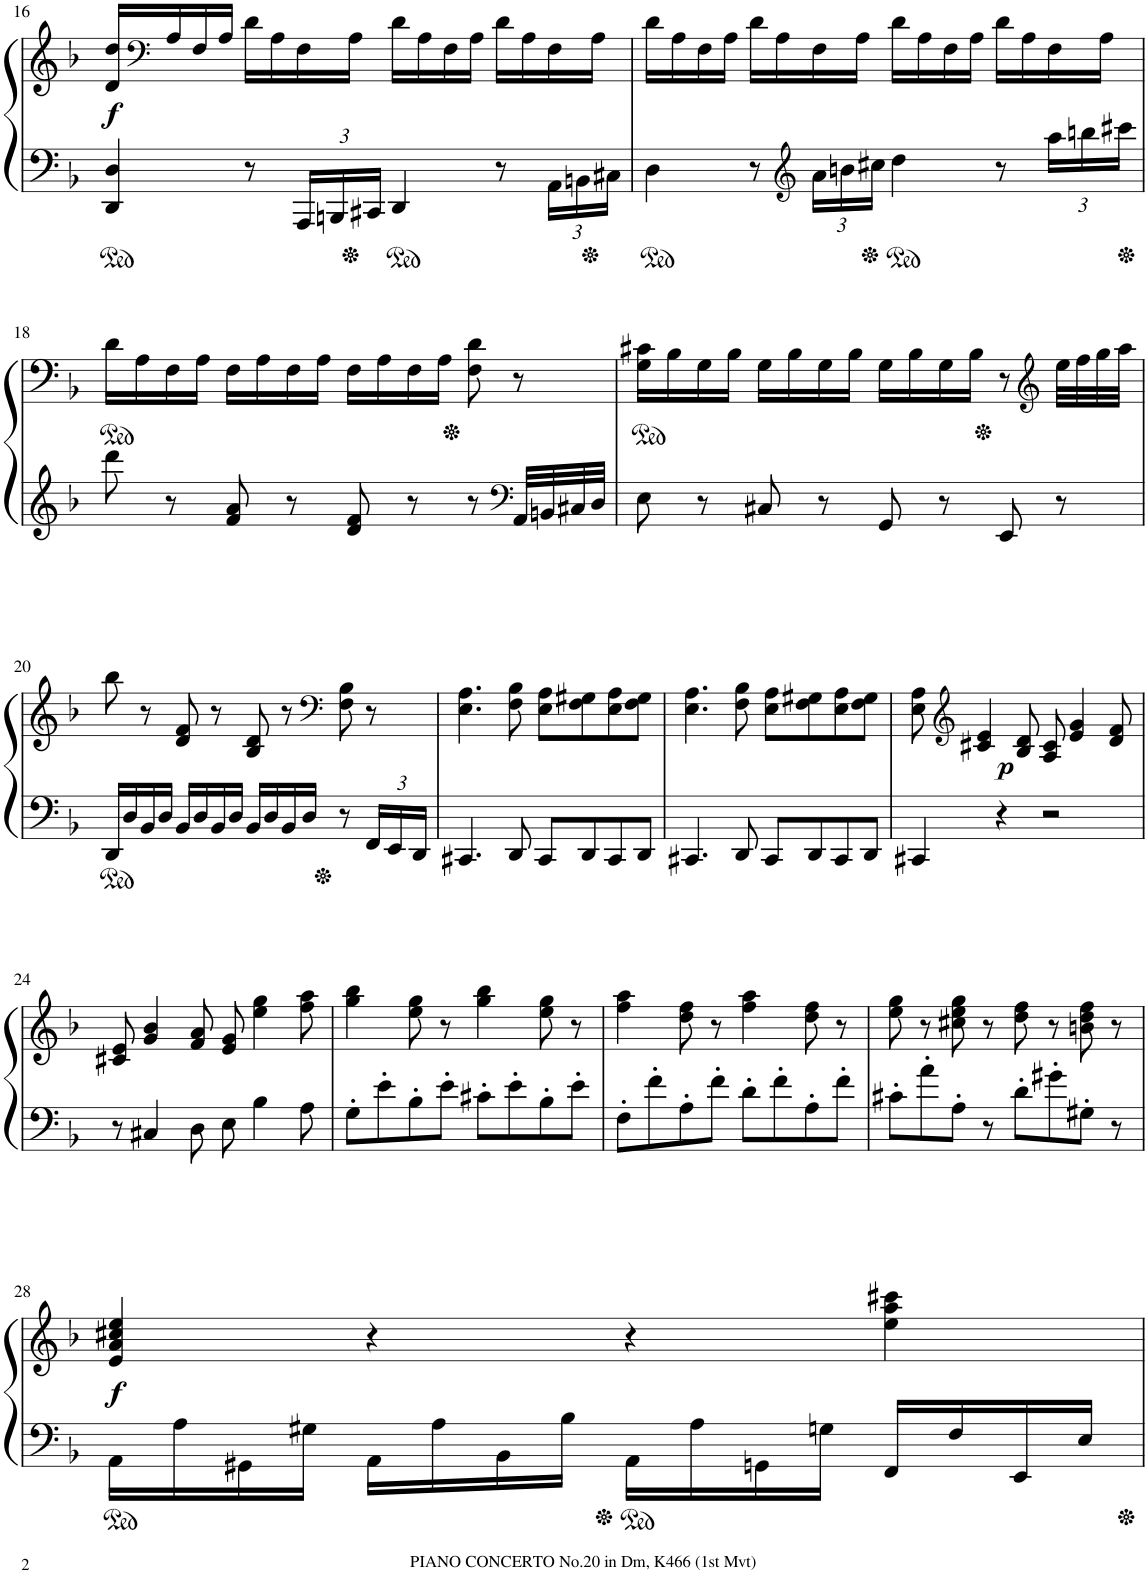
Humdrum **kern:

**kern	**kern	**dynam
*part1	*part1	*part1
*staff2	*staff1	*staff1/2
*I"ピアノ	*	*
!!LO:PB:g=z
*clefF4	*clefG2	*
*k[b-]	*k[b-]	*
*M4/4	*M4/4	*
*met(c)	*met(c)	*
=16	=16	=16
!	!	!LO:DY:a=2
4DD/ 4D/	16d/ 16dd/LL	f
*	*clefF4	*
.	16A/	.
.	16F/	.
.	16A/JJ	.
8r	16d\LL	.
.	16A\	.
*Xbrackettup	*	*
24AAA/LL	16F\	.
24BBBn/	.	.
.	16A\JJ	.
24CC#X/JJ	.	.
4DD/	16d\LL	.
.	16A\	.
.	16F\	.
.	16A\JJ	.
8r	16d\LL	.
.	16A\	.
24AA\LL	16F\	.
24BBn\	.	.
.	16A\JJ	.
24C#X\JJ	.	.
=17	=17	=17
4D\	16d\LL	.
.	16A\	.
.	16F\	.
.	16A\JJ	.
8r	16d\LL	.
.	16A\	.
*clefG2	*	*
24a\LL	16F\	.
24bn\	.	.
.	16A\JJ	.
24cc#X\JJ	.	.
4dd\	16d\LL	.
.	16A\	.
.	16F\	.
.	16A\JJ	.
8r	16d\LL	.
.	16A\	.
24aa\LL	16F\	.
24bbn\	.	.
.	16A\JJ	.
24ccc#X\JJ	.	.
!!LO:LB:g=z
=18	=18	=18
*	*ped	*
8ddd\	16d\LL	.
.	16A\	.
8r	16F\	.
.	16A\JJ	.
8f/ 8a/	16F\LL	.
.	16A\	.
8r	16F\	.
.	16A\JJ	.
8d/ 8f/	16F\LL	.
.	16A\	.
8r	16F\	.
.	16A\JJ	.
*	*Xped	*
8r	8F\ 8d\	.
*clefF4	*	*
32AA/LLL	8r	.
32BBn/	.	.
32C#X/	.	.
32D/JJJ	.	.
=19	=19	=19
*	*ped	*
8E\	16G\ 16c#X\LL	.
.	16B-\	.
8r	16G\	.
.	16B-\JJ	.
8C#X/	16G\LL	.
.	16B-\	.
8r	16G\	.
.	16B-\JJ	.
8GG/	16G\LL	.
.	16B-\	.
8r	16G\	.
.	16B-\JJ	.
*	*Xped	*
8EE/	8r	.
*	*clefG2	*
8r	32ee\LLL	.
.	32ff\	.
.	32gg\	.
.	32aa\JJJ	.
!!LO:LB:g=z
=20	=20	=20
16DD/LL	8bb-\	.
16D/	.	.
16BB-/	8r	.
16D/JJ	.	.
16BB-/LL	8d/ 8f/	.
16D/	.	.
16BB-/	8r	.
16D/JJ	.	.
16BB-/LL	8B-/ 8d/	.
16D/	.	.
16BB-/	8r	.
16D/JJ	.	.
*	*clefF4	*
8r	8F\ 8B-\	.
24FF/LL	8r	.
24EE/	.	.
24DD/JJ	.	.
=21	=21	=21
4.CC#X/	4.E\ 4.A\	.
8DD/	8F\ 8B-\	.
8CC#/L	8E\ 8A\L	.
8DD/	8F\ 8G#X\	.
8CC#/	8E\ 8A\	.
8DD/J	8F\ 8G#\J	.
=22	=22	=22
4.CC#X/	4.E\ 4.A\	.
8DD/	8F\ 8B-\	.
8CC#/L	8E\ 8A\L	.
8DD/	8F\ 8G#X\	.
8CC#/	8E\ 8A\	.
8DD/J	8F\ 8G#\J	.
=23	=23	=23
4CC#X/	8E\ 8A\	.
*	*clefG2	*
.	4c#X/ 4e/	.
!	!	!LO:DY:a=2
4r	.	p
.	8B-/ 8d/	.
2r	8A/ 8c#/	.
.	4e/ 4g/	.
.	8d/ 8f/	.
!!LO:LB:g=z
=24	=24	=24
8r	8c#X/ 8e/	.
4C#X/	4g/ 4b-/	.
8D\	8f/ 8a/	.
8E\	8e/ 8g/	.
4B-\	4ee\ 4gg\	.
8A\	8ff\ 8aa\	.
=25	=25	=25
8G'\L	4gg\ 4bb-\	.
8e'\	.	.
8B-'\	8ee\ 8gg\	.
8e'\J	8r	.
8c#X'\L	4gg\ 4bb-\	.
8e'\	.	.
8B-'\	8ee\ 8gg\	.
8e'\J	8r	.
=26	=26	=26
8F'\L	4ff\ 4aa\	.
8f'\	.	.
8A'\	8dd\ 8ff\	.
8f'\J	8r	.
8d'\L	4ff\ 4aa\	.
8f'\	.	.
8A'\	8dd\ 8ff\	.
8f'\J	8r	.
=27	=27	=27
8c#X'\L	8ee\ 8gg\	.
8a'\	8r	.
8A'\J	8cc#X\ 8ee\ 8gg\	.
8r	8r	.
8d'\L	8dd\ 8ff\	.
8g#X'\	8r	.
8G#X'\J	8bn\ 8dd\ 8ff\	.
8r	8r	.
!!LO:LB:g=z
=28	=28	=28
!	!	!LO:DY:a=2
16AA\LL	4e/ 4a/ 4cc#X/ 4ee/	f
16A\	.	.
16GG#X\	.	.
16G#X\JJ	.	.
16AA\LL	4r	.
16A\	.	.
16BB-\	.	.
16B-\JJ	.	.
16AA\LL	4r	.
16A\	.	.
16GGn\	.	.
16Gn\JJ	.	.
16FF/LL	4ee\ 4aa\ 4ccc#X\	.
16F/	.	.
16EE/	.	.
16E/JJ	.	.
=	=	=
*-	*-	*-
